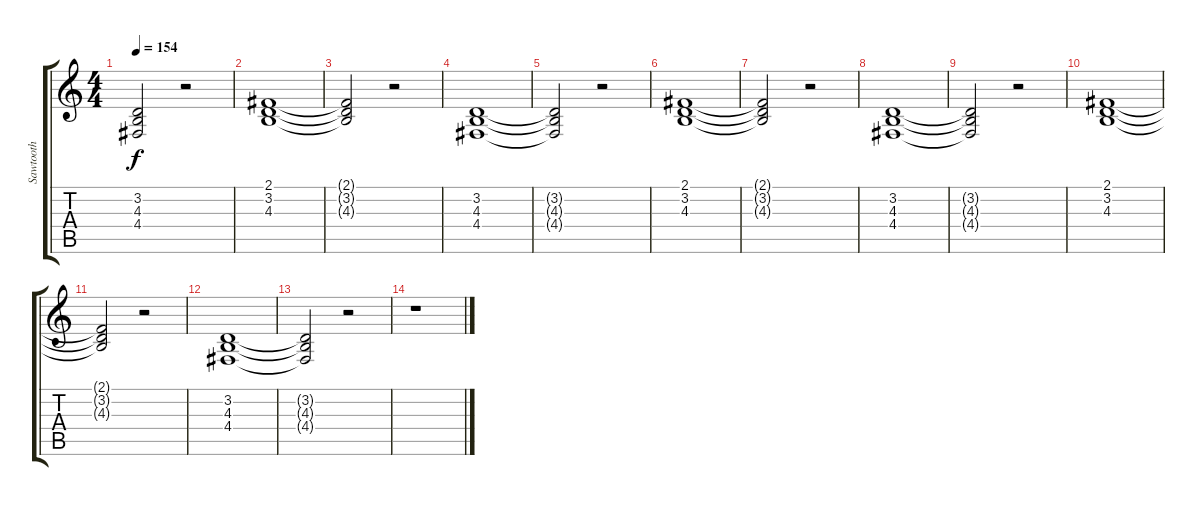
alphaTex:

\track ("Sawtooth" "Sawtooth") {instrument lead2sawtooth}
\staff {score tabs}
\tuning (E4 B3 G3 D3 A2 E2) {hide}
\ts (4 4)
\tempo 154
\clef g2
\ks c
(3.2{t} 4.3{t} 4.4{t}).2{dy f} r.2 |
(2.1 3.2 4.3).1 |
(2.1{t} 3.2{t} 4.3{t}).2 r.2 |
(3.2 4.3 4.4).1 |
(3.2{t} 4.3{t} 4.4{t}).2 r.2 |
(2.1 3.2 4.3).1 |
(2.1{t} 3.2{t} 4.3{t}).2 r.2 |
(3.2 4.3 4.4).1 |
(3.2{t} 4.3{t} 4.4{t}).2 r.2 |
(2.1 3.2 4.3).1 |
(2.1{t} 3.2{t} 4.3{t}).2 r.2 |
(3.2 4.3 4.4).1 |
(3.2{t} 4.3{t} 4.4{t}).2 r.2 |
r.1
